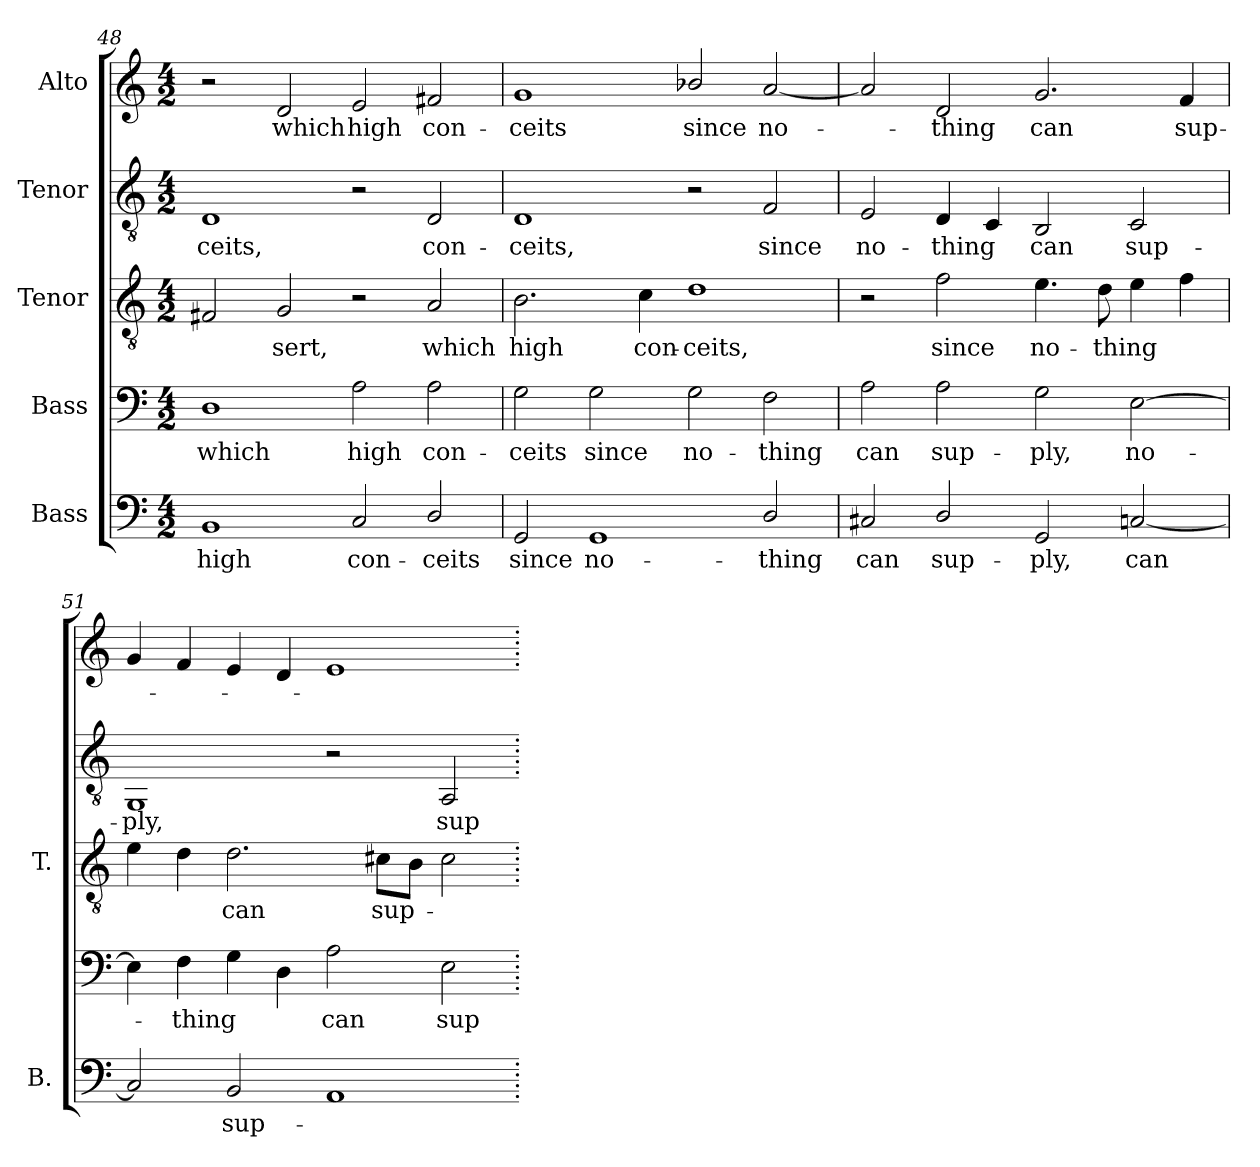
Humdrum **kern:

**kern	**text	**kern	**text	**kern	**text	**kern	**text	**kern	**text
*part5	*part5	*part4	*part4	*part3	*part3	*part2	*part2	*part1	*part1
*staff5	*staff5	*staff4	*staff4	*staff3	*staff3	*staff2	*staff2	*staff1	*staff1
*I"Bass	*	*I"Bass	*	*I"Tenor	*	*I"Tenor	*	*I"Alto	*
*I'B.	*	*	*	*I'T.	*	*	*	*	*
!!LO:LB:g=z
*clefF4	*	*clefF4	*	*clefGv2	*	*clefGv2	*	*clefG2	*
*	*	*	*	*ITrd7c12	*	*	*	*	*
*k[]	*	*k[]	*	*k[]	*	*k[]	*	*k[]	*
*C:	*	*C:	*	*C:	*	*C:	*	*C:	*
*M4/2	*	*M4/2	*	*M4/2	*	*M4/2	*	*M4/2	*
=48	=48	=48	=48	=48	=48	=48	=48	=48	=48
!	!LO:LY:b:color=#000000	!	!	!	!	!	!	!	!
!	!	!	!LO:LY:b:color=#000000	!	!	!	!	!	!
!	!	!	!	!	!	!	!LO:LY:b:color=#000000	!	!
1BBi	high	1Di	which	2FF#Xi/	.	1Di	-ceits,	2r	.
!	!	!	!	!	!LO:LY:b:color=#000000	!	!	!	!
!	!	!	!	!	!	!	!	!	!LO:LY:b:color=#000000
.	.	.	.	2GGi/	-sert,	.	.	2di/	which
!	!LO:LY:b:color=#000000	!	!	!	!	!	!	!	!
!	!	!	!LO:LY:b:color=#000000	!	!	!	!	!	!
!	!	!	!	!	!	!	!	!	!LO:LY:b:color=#000000
2Ci/	con-	2Ai\	high	2r	.	2r	.	2ei/	high
!	!LO:LY:b:color=#000000	!	!	!	!	!	!	!	!
!	!	!	!LO:LY:b:color=#000000	!	!	!	!	!	!
!	!	!	!	!	!LO:LY:b:color=#000000	!	!	!	!
!	!	!	!	!	!	!	!LO:LY:b:color=#000000	!	!
!	!	!	!	!	!	!	!	!	!LO:LY:b:color=#000000
2Di/	-ceits	2Ai\	con-	2AAi/	which	2Di/	con-	2f#Xi/	con-
=49	=49	=49	=49	=49	=49	=49	=49	=49	=49
!	!LO:LY:b:color=#000000	!	!	!	!	!	!	!	!
!	!	!	!LO:LY:b:color=#000000	!	!	!	!	!	!
!	!	!	!	!	!LO:LY:b:color=#000000	!	!	!	!
!	!	!	!	!	!	!	!LO:LY:b:color=#000000	!	!
!	!	!	!	!	!	!	!	!	!LO:LY:b:color=#000000
2GGi/	since	2Gi\	-ceits	2.BBi\	high	1Di	-ceits,	1gi	-ceits
!	!LO:LY:b:color=#000000	!	!	!	!	!	!	!	!
!	!	!	!LO:LY:b:color=#000000	!	!	!	!	!	!
1GGi	no-	2Gi\	since	.	.	.	.	.	.
!	!	!	!	!	!LO:LY:b:color=#000000	!	!	!	!
.	.	.	.	4Ci\	con-	.	.	.	.
!	!	!	!LO:LY:b:color=#000000	!	!	!	!	!	!
!	!	!	!	!	!LO:LY:b:color=#000000	!	!	!	!
!	!	!	!	!	!	!	!	!	!LO:LY:b:color=#000000
.	.	2Gi\	no-	1Di	-ceits,	2r	.	2b-Xi/	since
!	!LO:LY:b:color=#000000	!	!	!	!	!	!	!	!
!	!	!	!LO:LY:b:color=#000000	!	!	!	!	!	!
!	!	!	!	!	!	!	!LO:LY:b:color=#000000	!	!
!	!	!	!	!	!	!	!	!	!LO:LY:b:color=#000000
2Di/	-thing	2Fi\	-thing	.	.	2Fi/	since	[2ai/	no-
=50	=50	=50	=50	=50	=50	=50	=50	=50	=50
!	!LO:LY:b:color=#000000	!	!	!	!	!	!	!	!
!	!	!	!LO:LY:b:color=#000000	!	!	!	!	!	!
!	!	!	!	!	!	!	!LO:LY:b:color=#000000	!	!
2C#Xi/	can	2Ai\	can	2r	.	2Ei/	no-	2ai/]	.
!	!LO:LY:b:color=#000000	!	!	!	!	!	!	!	!
!	!	!	!LO:LY:b:color=#000000	!	!	!	!	!	!
!	!	!	!	!	!LO:LY:b:color=#000000	!	!	!	!
!	!	!	!	!	!	!	!LO:LY:b:color=#000000	!	!
!	!	!	!	!	!	!	!	!	!LO:LY:b:color=#000000
2Di/	sup-	2Ai\	sup-	2Fi\	since	4Di/	-thing	2di/	-thing
.	.	.	.	.	.	4Ci/	.	.	.
!	!LO:LY:b:color=#000000	!	!	!	!	!	!	!	!
!	!	!	!LO:LY:b:color=#000000	!	!	!	!	!	!
!	!	!	!	!	!LO:LY:b:color=#000000	!	!	!	!
!	!	!	!	!	!	!	!LO:LY:b:color=#000000	!	!
!	!	!	!	!	!	!	!	!	!LO:LY:b:color=#000000
2GGi/	-ply,	2Gi\	-ply,	4.Ei\	no-	2BBi/	can	2.gi/	can
!	!	!	!	!	!LO:LY:b:color=#000000	!	!	!	!
.	.	.	.	8Di\	-thing	.	.	.	.
!	!LO:LY:b:color=#000000	!	!	!	!	!	!	!	!
!	!	!	!LO:LY:b:color=#000000	!	!	!	!	!	!
!	!	!	!	!	!	!	!LO:LY:b:color=#000000	!	!
[2Cni/	can	[2Ei\	no-	4Ei\	.	2Ci/	sup-	.	.
!	!	!	!	!	!	!	!	!	!LO:LY:b:color=#000000
.	.	.	.	4Fi\	.	.	.	4fi/	sup-
=51	=51	=51	=51	=51	=51	=51	=51	=51	=51
!	!	!	!	!	!	!	!LO:LY:b:color=#000000	!	!
2Ci/]	.	4Ei\]	.	4Ei\	.	1GGi	-ply,	4gi/	.
!	!	!	!LO:LY:b:color=#000000	!	!	!	!	!	!
.	.	4Fi\	-thing	4Di\	.	.	.	4fi/	.
!	!LO:LY:b:color=#000000	!	!	!	!	!	!	!	!
!	!	!	!	!	!LO:LY:b:color=#000000	!	!	!	!
2BBi/	sup-	4Gi\	.	2.Di\	can	.	.	4ei/	.
.	.	4Di\	.	.	.	.	.	4di/	.
!	!	!	!LO:LY:b:color=#000000	!	!	!	!	!	!
1AAi	.	2Ai\	can	.	.	2r	.	1ei	.
!	!	!	!	!	!LO:LY:b:color=#000000	!	!	!	!
.	.	.	.	8C#Xi\L	sup-	.	.	.	.
.	.	.	.	8BBi\J	.	.	.	.	.
!	!	!	!LO:LY:b:color=#000000	!	!	!	!	!	!
!	!	!	!	!	!	!	!LO:LY:b:color=#000000	!	!
.	.	2Ei\	sup-	2C#i\	.	2AAi/	sup-	.	.
=.	=.	=.	=.	=.	=.	=.	=.	=.	=.
*-	*-	*-	*-	*-	*-	*-	*-	*-	*-
